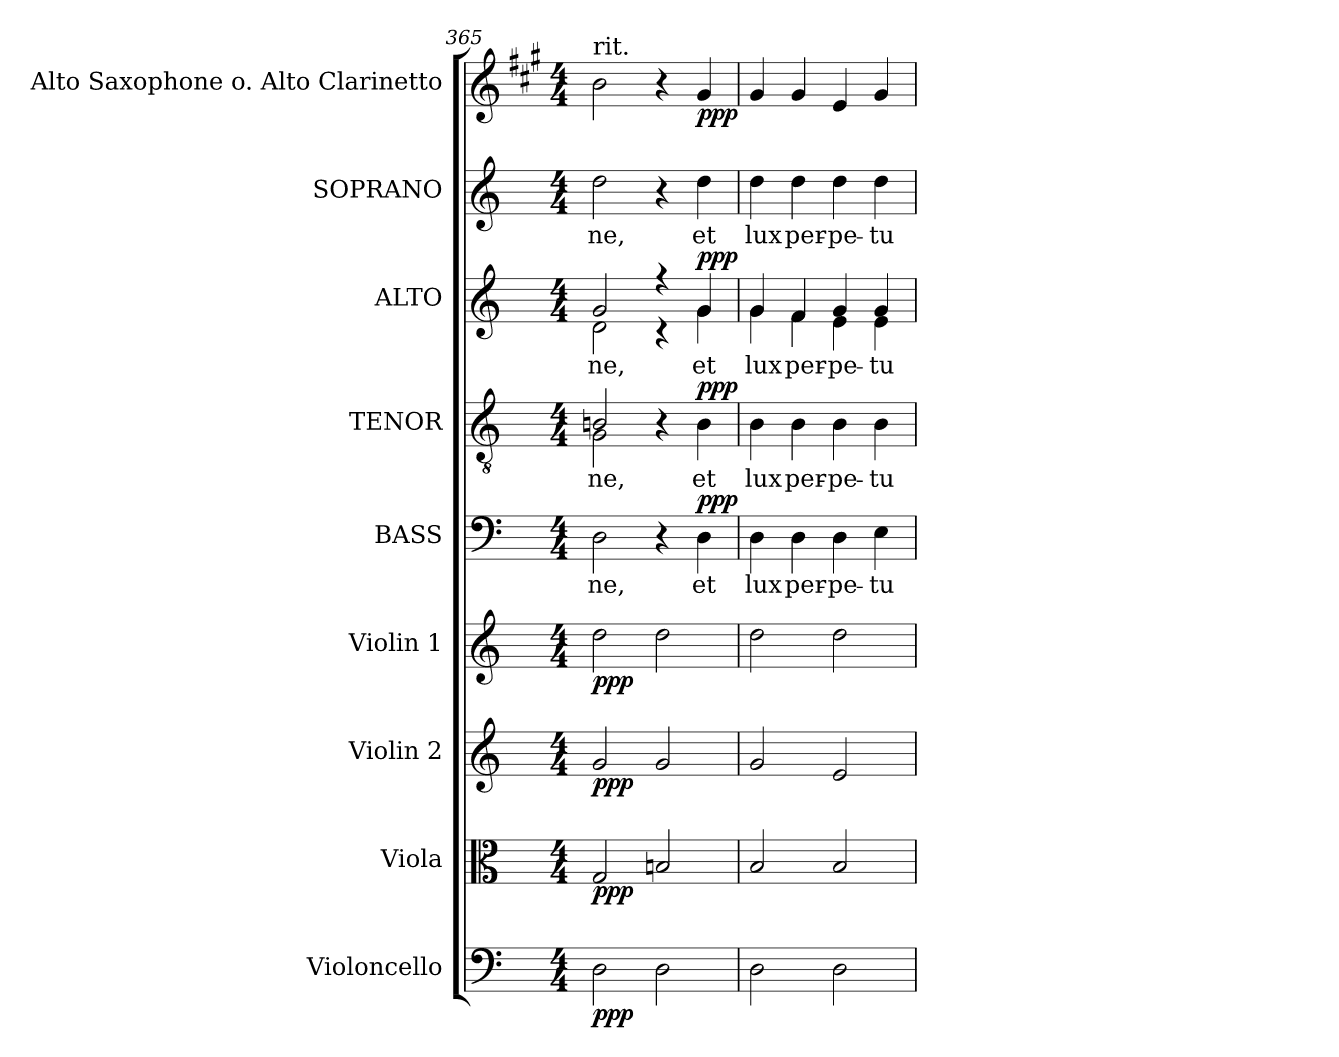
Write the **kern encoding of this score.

**kern	**dynam	**kern	**dynam	**kern	**dynam	**kern	**dynam	**kern	**text	**dynam	**kern	**text	**dynam	**kern	**text	**dynam	**kern	**text	**kern	**dynam
*part9	*part9	*part8	*part8	*part7	*part7	*part6	*part6	*part5	*part5	*part5	*part4	*part4	*part4	*part3	*part3	*part3	*part2	*part2	*part1	*part1
*staff9	*staff9	*staff8	*staff8	*staff7	*staff7	*staff6	*staff6	*staff5	*staff5	*staff5	*staff4	*staff4	*staff4	*staff3	*staff3	*staff3	*staff2	*staff2	*staff1	*staff1
*I"Violoncello	*	*I"Viola	*	*I"Violin 2	*	*I"Violin 1	*	*I"BASS	*	*	*I"TENOR	*	*	*I"ALTO	*	*	*I"SOPRANO	*	*I"Alto Saxophone o. Alto Clarinetto	*
*I'Vc.	*	*I'Vla.	*	*I'Vln. 2	*	*I'Vln. 1	*	*I'B.	*	*	*I'T.	*	*	*I'A.	*	*	*I'S.	*	*I'Alto Sax. o. Alto Clar.	*
*clefF4	*	*clefC3	*	*clefG2	*	*clefG2	*	*clefF4	*	*	*clefGv2	*	*	*clefG2	*	*	*clefG2	*	*clefG2	*
*	*	*	*	*	*	*	*	*	*	*	*ITrd7c12	*	*	*	*	*	*	*	*ITrd5c9	*
*k[]	*	*k[]	*	*k[]	*	*k[]	*	*k[]	*	*	*k[]	*	*	*k[]	*	*	*k[]	*	*k[]	*
*C:	*	*C:	*	*C:	*	*C:	*	*C:	*	*	*C:	*	*	*C:	*	*	*C:	*	*C:	*
*M4/4	*	*M4/4	*	*M4/4	*	*M4/4	*	*M4/4	*	*	*M4/4	*	*	*M4/4	*	*	*M4/4	*	*M4/4	*
=365	=365	=365	=365	=365	=365	=365	=365	=365	=365	=365	=365	=365	=365	=365	=365	=365	=365	=365	=365	=365
!	!	!	!	!	!	!	!	!	!LO:LY:b:color=#000000	!	!	!	!	!	!	!	!	!	!	!
!	!	!	!	!	!	!	!	!	!	!	!	!LO:LY:b:color=#000000	!	!	!	!	!	!	!	!
*	*	*	*	*	*	*	*	*	*	*	*^	*	*	*	*	*	*	*	*	*
!	!	!	!	!	!	!	!	!	!	!	!	!	!	!	!	!LO:LY:b:color=#000000	!	!	!	!	!
*	*	*	*	*	*	*	*	*	*	*	*	*	*	*	*^	*	*	*	*	*	*
!	!	!	!	!	!	!	!	!	!	!	!	!	!	!	!	!	!	!	!	!	!LO:TX:t=rit.	!
!	!	!	!	!	!	!	!	!	!	!	!	!	!	!	!	!	!	!	!	!LO:LY:b:color=#000000	!	!
2Di\	ppp	2Gi/	ppp	2gi/	ppp	2ddi\	ppp	2Di\	-ne,	.	2BBni/	2GGi\	-ne,	.	2gi/	2di\	-ne,	.	2ddi\	-ne,	2di\	.
2Di\	.	2Bni/	.	2gi/	.	2ddi\	.	4r	.	.	4r	4ryy	.	.	4r	4r	.	.	4r	.	4r	.
!	!	!	!	!	!	!	!	!	!LO:LY:b:color=#000000	!	!	!	!	!	!	!	!	!	!	!	!	!
!	!	!	!	!	!	!	!	!	!	!	!	!	!LO:LY:b:color=#000000	!	!	!	!	!	!	!	!	!
!	!	!	!	!	!	!	!	!	!	!	!	!	!	!	!	!	!LO:LY:b:color=#000000	!	!	!	!	!
!	!	!	!	!	!	!	!	!	!	!	!	!	!	!	!	!	!	!	!	!LO:LY:b:color=#000000	!	!
.	.	.	.	.	.	.	.	4Di\	et	ppp	4BBi\	4ryy	et	ppp	4gi/	4gi\	et	ppp	4ddi\	et	4Bi/	ppp
*	*	*	*	*	*	*	*	*	*	*	*v	*v	*	*	*	*	*	*	*	*	*	*
=366	=366	=366	=366	=366	=366	=366	=366	=366	=366	=366	=366	=366	=366	=366	=366	=366	=366	=366	=366	=366	=366
*	*	*	*	*	*	*	*	*	*	*	*^	*	*	*	*	*	*	*	*	*	*
!	!	!	!	!	!	!	!	!	!LO:LY:b:color=#000000	!	!	!	!	!	!	!	!	!	!	!	!	!
*	*	*	*	*	*	*	*	*	*	*	*v	*v	*	*	*	*	*	*	*	*	*	*
*	*	*	*	*	*	*	*	*	*	*	*^	*	*	*	*	*	*	*	*	*	*
!	!	!	!	!	!	!	!	!	!	!	!	!	!LO:LY:b:color=#000000	!	!	!	!	!	!	!	!	!
*	*	*	*	*	*	*	*	*	*	*	*v	*v	*	*	*	*	*	*	*	*	*	*
*	*	*	*	*	*	*	*	*	*	*	*^	*	*	*	*	*	*	*	*	*	*
!	!	!	!	!	!	!	!	!	!	!	!	!	!	!	!	!	!LO:LY:b:color=#000000	!	!	!	!	!
*	*	*	*	*	*	*	*	*	*	*	*v	*v	*	*	*	*	*	*	*	*	*	*
*	*	*	*	*	*	*	*	*	*	*	*^	*	*	*	*	*	*	*	*	*	*
!	!	!	!	!	!	!	!	!	!	!	!	!	!	!	!	!	!	!	!	!LO:LY:b:color=#000000	!	!
*	*	*	*	*	*	*	*	*	*	*	*v	*v	*	*	*	*	*	*	*	*	*	*
2Di\	.	2Bi/	.	2gi/	.	2ddi\	.	4Di\	lux	.	4BBi\	lux	.	4gi/	4gi\	lux	.	4ddi\	lux	4Bi/	.
!	!	!	!	!	!	!	!	!	!LO:LY:b:color=#000000	!	!	!	!	!	!	!	!	!	!	!	!
!	!	!	!	!	!	!	!	!	!	!	!	!LO:LY:b:color=#000000	!	!	!	!	!	!	!	!	!
!	!	!	!	!	!	!	!	!	!	!	!	!	!	!	!	!LO:LY:b:color=#000000	!	!	!	!	!
!	!	!	!	!	!	!	!	!	!	!	!	!	!	!	!	!	!	!	!LO:LY:b:color=#000000	!	!
.	.	.	.	.	.	.	.	4Di\	per-	.	4BBi\	per-	.	4fi/	4fi\	per-	.	4ddi\	per-	4Bi/	.
!	!	!	!	!	!	!	!	!	!LO:LY:b:color=#000000	!	!	!	!	!	!	!	!	!	!	!	!
!	!	!	!	!	!	!	!	!	!	!	!	!LO:LY:b:color=#000000	!	!	!	!	!	!	!	!	!
!	!	!	!	!	!	!	!	!	!	!	!	!	!	!	!	!LO:LY:b:color=#000000	!	!	!	!	!
!	!	!	!	!	!	!	!	!	!	!	!	!	!	!	!	!	!	!	!LO:LY:b:color=#000000	!	!
2Di\	.	2Bi/	.	2ei/	.	2ddi\	.	4Di\	-pe-	.	4BBi\	-pe-	.	4gi/	4ei\	-pe-	.	4ddi\	-pe-	4Gi/	.
!	!	!	!	!	!	!	!	!	!LO:LY:b:color=#000000	!	!	!	!	!	!	!	!	!	!	!	!
!	!	!	!	!	!	!	!	!	!	!	!	!LO:LY:b:color=#000000	!	!	!	!	!	!	!	!	!
!	!	!	!	!	!	!	!	!	!	!	!	!	!	!	!	!LO:LY:b:color=#000000	!	!	!	!	!
!	!	!	!	!	!	!	!	!	!	!	!	!	!	!	!	!	!	!	!LO:LY:b:color=#000000	!	!
.	.	.	.	.	.	.	.	4Ei\	-tu-	.	4BBi\	-tu-	.	4gi/	4ei\	-tu-	.	4ddi\	-tu-	4Bi/	.
*	*	*	*	*	*	*	*	*	*	*	*	*	*	*v	*v	*	*	*	*	*	*
=	=	=	=	=	=	=	=	=	=	=	=	=	=	=	=	=	=	=	=	=
*-	*-	*-	*-	*-	*-	*-	*-	*-	*-	*-	*-	*-	*-	*-	*-	*-	*-	*-	*-	*-
